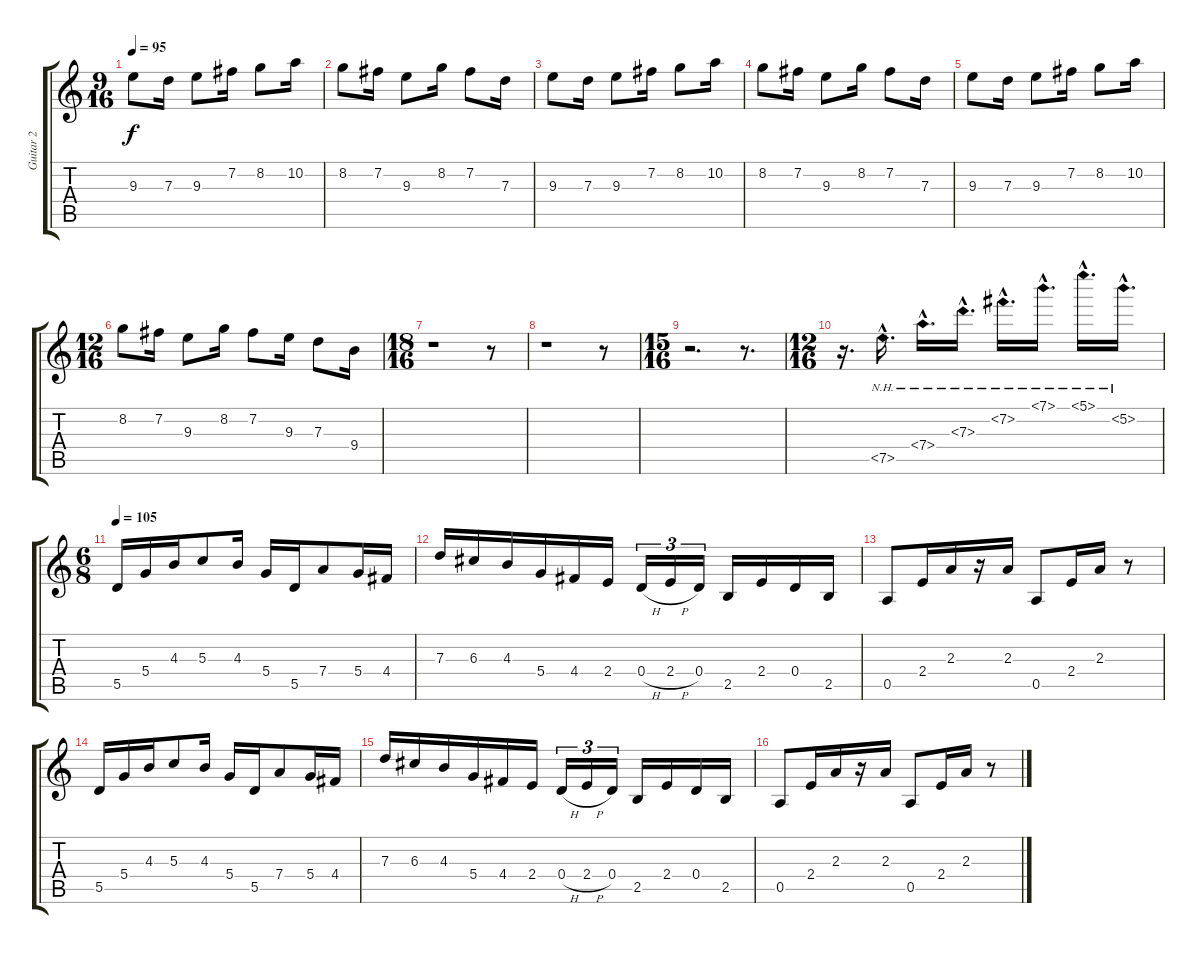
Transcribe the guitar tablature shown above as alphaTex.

\track ("Guitar 2" "Guitar 2") {instrument acousticguitarsteel}
\staff {score tabs}
\tuning (E4 B3 G3 D3 A2 E2) {hide}
\ts (9 16)
\tempo 95
\clef g2
\ks c
9.3.8{dy f} 7.3.16 9.3.8 7.2.16 8.2.8 10.2.16 |
8.2.8 7.2.16 9.3.8 8.2.16 7.2.8 7.3.16 |
9.3.8 7.3.16 9.3.8 7.2.16 8.2.8 10.2.16 |
8.2.8 7.2.16 9.3.8 8.2.16 7.2.8 7.3.16 |
9.3.8 7.3.16 9.3.8 7.2.16 8.2.8 10.2.16 |
\ts (12 16)
8.2.8 7.2.16 9.3.8 8.2.16 7.2.8 9.3.16 7.3.8 9.4.16 |
\ts (18 16)
r.1 r.8 |
r.1 r.8 |
\ts (15 16)
r.2{d} r.8{d} |
\ts (12 16)
r.16{d} 7.5{nh hac}.16{d} 7.4{nh hac}.16{d} 7.3{nh hac}.16{d} 7.2{nh hac}.16{d} 7.1{nh hac}.16{d} 5.1{nh hac}.16{d} 5.2{nh hac}.16{d} |
\ts (6 8)
\tempo 105
5.5.16 5.4.16 4.3.16 5.3.8 4.3.16 5.4.16 5.5.16 7.4.8 5.4.16 4.4.16 |
7.3.16 6.3.16 4.3.16 5.4.16 4.4.16 2.4.16 0.4{h}.16{tu (3 2)} 2.4{h}.16{tu (3 2)} 0.4.16{tu (3 2)} 2.5.16 2.4.16 0.4.16 2.5.16 |
0.5.8 2.4.16 2.3.16 r.16 2.3.16 0.5.8 2.4.16 2.3.16 r.8 |
5.5.16 5.4.16 4.3.16 5.3.8 4.3.16 5.4.16 5.5.16 7.4.8 5.4.16 4.4.16 |
7.3.16 6.3.16 4.3.16 5.4.16 4.4.16 2.4.16 0.4{h}.16{tu (3 2)} 2.4{h}.16{tu (3 2)} 0.4.16{tu (3 2)} 2.5.16 2.4.16 0.4.16 2.5.16 |
0.5.8 2.4.16 2.3.16 r.16 2.3.16 0.5.8 2.4.16 2.3.16 r.8
